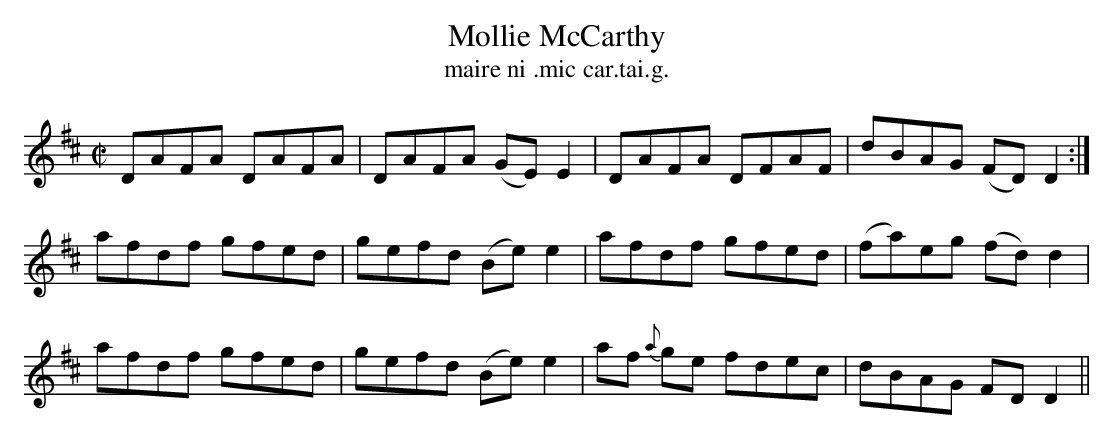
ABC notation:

X:1
T: Mollie McCarthy
T: maire ni .mic car.tai.g.
M: C|
L: 1/8
K: D
DAFA DAFA|DAFA (GE) E2|DAFA DFAF|dBAG (FD) D2:|
afdf gfed|gefd (Be) e2|afdf gfed|(fa)eg (fd) d2|
afdf gfed|gefd (Be) e2|af {a}ge fdec|dBAG FD D2||
